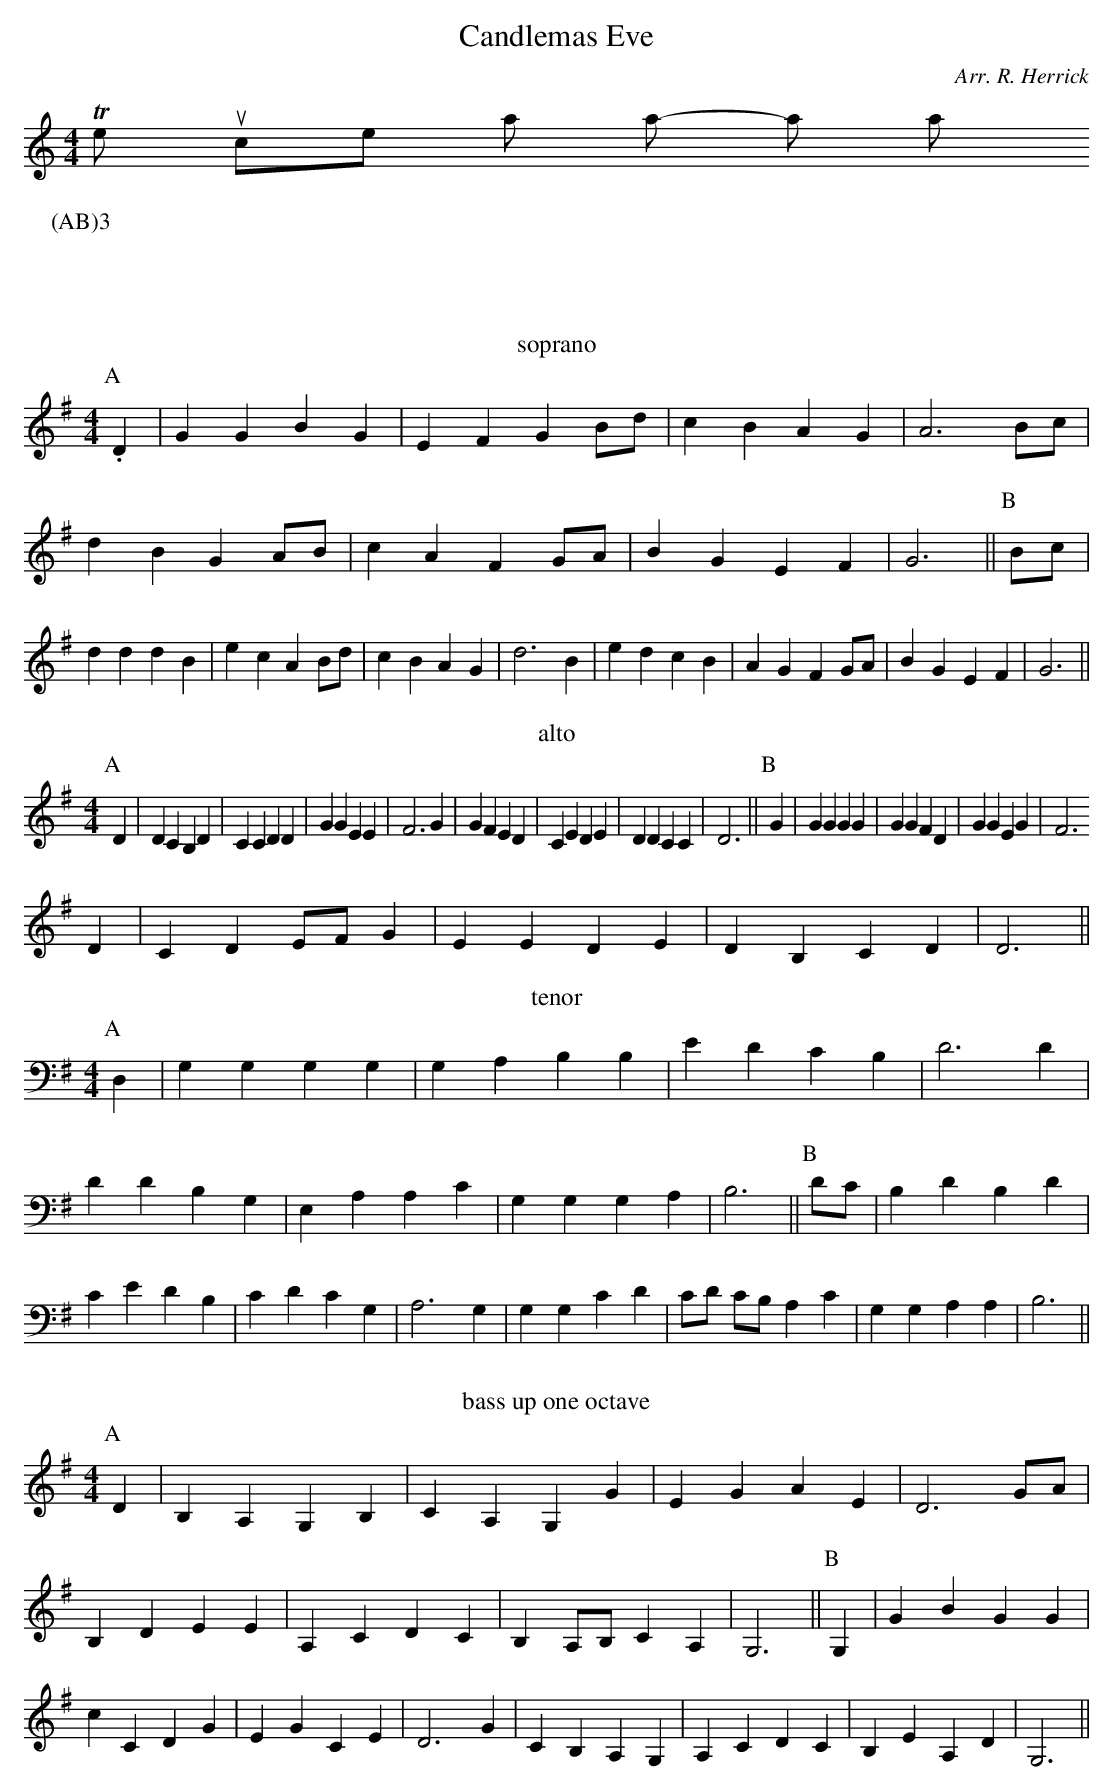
X:1
T:Candlemas Eve
M:4/4
C:Arr. R. Herrick
K:C
The source has a 4-part harmony.
O:English
P:(AB)3
K:G
V:1
T:soprano
P:A
D2  | G2  G2  B2  G2  | E2  F2  G2  Bd  | c2  B2   A2  G2  | A6  \
Bc  | d2  B2  G2  AB  | c2  A2  F2  GA  | B2  G2   E2  F2  | G6  ||\
P:B
Bc  | d2  d2  d2  B2  | e2  c2  A2  Bd  | c2  B2   A2  G2  | d6  \
B2  | e2  d2  c2  B2  | A2  G2  F2  GA  | B2  G2   E2  F2  | G6  ||
V:2
T:alto
P:A
D2  | D2  C2  B,2 D2  | C2  C2  D2  D2  | G2  G2   E2  E2  | F6  \
G2  | G2  F2  E2  D2  | C2  E2  D2  E2  | D2  D2   C2  C2  | D6  ||\
P:B
G2  | G2  G2  G2  G2  | G2  G2  F2  D2  | G2  G2   E2  G2  | F6
D2  | C2  D2  EF  G2  | E2  E2  D2  E2  | D2  B,2  C2  D2  | D6  ||
V:3
T:tenor
P:A
D,2 | G,2 G,2 G,2 G,2 | G,2 A,2 B,2 B,2 | E2  D2   C2  B,2 | D6  \
D2  | D2  D2  B,2 G,2 | E,2 A,2 A,2 C2  | G,2 G,2  G,2 A,2 | B,6 ||\
P:B
DC  | B,2 D2  B,2 D2  | C2  E2  D2  B,2 | C2  D2   C2  G,2 | A,6 \
G,2 | G,2 G,2 C2  D2  | CD  CB, A,2 C2  | G,2 G,2  A,2 A,2 | B,6 ||
V:4
T:bass up one octave
P:A
D2  | B,2 A,2 G,2 B,2 | C2  A,2 G,2 G2  | E2  G2   A2  E2  | D6  \
GA  | B,2 D2  E2  E2  | A,2 C2  D2  C2  | B,2 A,B, C2  A,2 | G,6 ||\
P:B
G,2 | G2  B2  G2  G2  | c2  C2  D2  G2  | E2  G2   C2  E2  | D6  \
G2  | C2  B,2 A,2 G,2 | A,2 C2  D2  C2  | B,2 E2   A,2 D2  | G,6 ||
